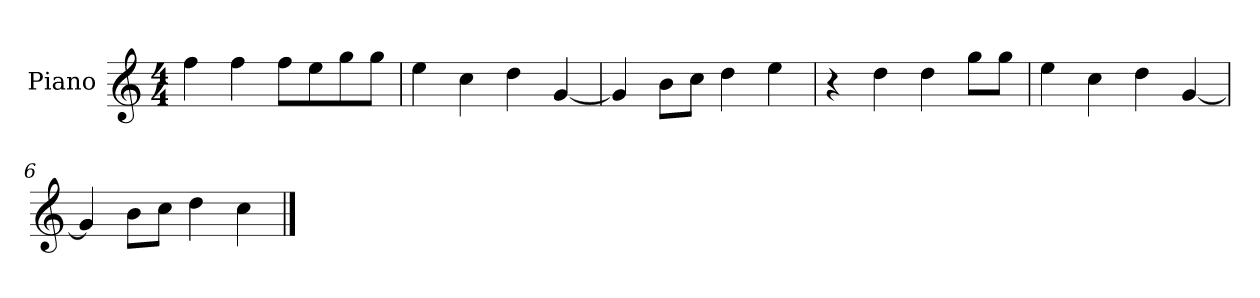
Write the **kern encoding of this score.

**kern
*part1
*staff1
*I"Piano
*I'P-no
*clefG2
*k[]
*M4/4
*MM90
=1
4ff\
4ff\
8ff\L
8ee\
8gg\
8gg\J
=2
4ee\
4cc\
4dd\
[4g/
=3
4g/]
8b\L
8cc\J
4dd\
4ee\
=4
4r
4dd\
4dd\
8gg\L
8gg\J
=5
4ee\
4cc\
4dd\
[4g/
=6
4g/]
8b\L
8cc\J
4dd\
4cc\
==
*-
